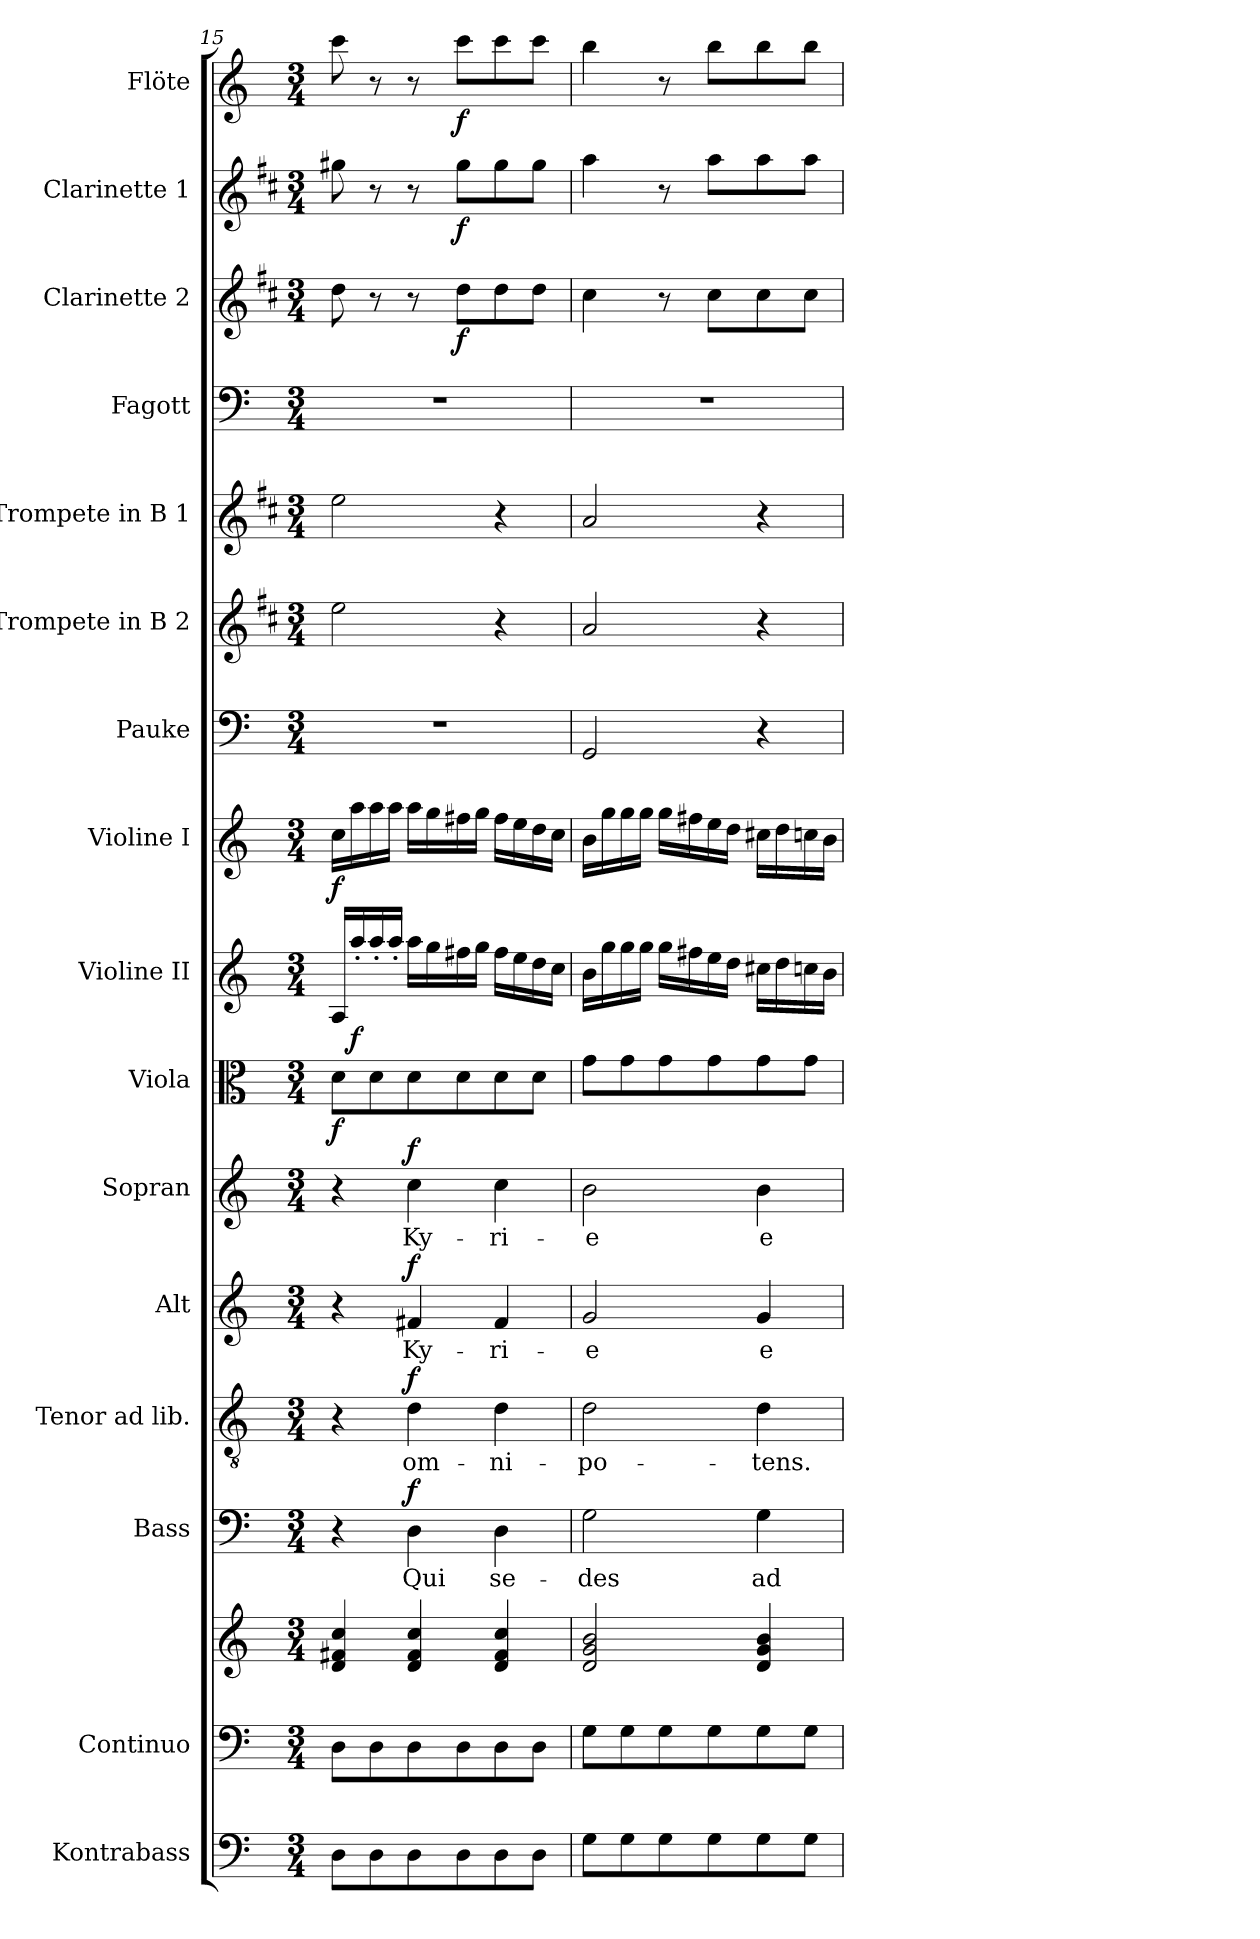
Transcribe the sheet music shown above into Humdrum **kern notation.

**kern	**kern	**kern	**kern	**text	**dynam	**kern	**text	**dynam	**kern	**text	**dynam	**kern	**text	**dynam	**kern	**dynam	**kern	**dynam	**kern	**dynam	**kern	**kern	**kern	**kern	**kern	**dynam	**kern	**dynam	**kern	**dynam
*part16	*part15	*part15	*part14	*part14	*part14	*part13	*part13	*part13	*part12	*part12	*part12	*part11	*part11	*part11	*part10	*part10	*part9	*part9	*part8	*part8	*part7	*part6	*part5	*part4	*part3	*part3	*part2	*part2	*part1	*part1
*staff17	*staff16	*staff15	*staff14	*staff14	*staff14	*staff13	*staff13	*staff13	*staff12	*staff12	*staff12	*staff11	*staff11	*staff11	*staff10	*staff10	*staff9	*staff9	*staff8	*staff8	*staff7	*staff6	*staff5	*staff4	*staff3	*staff3	*staff2	*staff2	*staff1	*staff1
*I"Kontrabass	*I"Continuo	*	*I"Bass	*	*	*I"Tenor ad lib.	*	*	*I"Alt	*	*	*I"Sopran	*	*	*I"Viola	*	*I"Violine II	*	*I"Violine I	*	*I"Pauke	*I"Trompete in B 2	*I"Trompete in B 1	*I"Fagott	*I"Clarinette 2	*	*I"Clarinette 1	*	*I"Flöte	*
*I'Kb.	*I'cont.	*	*I'B	*	*	*I'T	*	*	*I'A	*	*	*I'S	*	*	*I'Vla.	*	*I'Vl. II	*	*I'Vl. I	*	*I'Pk.	*	*	*I'Fg.	*I'Cl. 2	*	*I'Cl. 1	*	*I'Fl.	*
*clefF4	*clefF4	*clefG2	*clefF4	*	*	*clefGv2	*	*	*clefG2	*	*	*clefG2	*	*	*clefC3	*	*clefG2	*	*clefG2	*	*clefF4	*clefG2	*clefG2	*clefF4	*clefG2	*	*clefG2	*	*clefG2	*
*ITrd7c12	*	*	*	*	*	*	*	*	*	*	*	*	*	*	*	*	*	*	*	*	*	*ITrd1c2	*ITrd1c2	*	*ITrd1c2	*	*ITrd1c2	*	*	*
*k[]	*k[]	*k[]	*k[]	*	*	*k[]	*	*	*k[]	*	*	*k[]	*	*	*k[]	*	*k[]	*	*k[]	*	*k[]	*k[]	*k[]	*k[]	*k[]	*	*k[]	*	*k[]	*
*C:	*C:	*C:	*C:	*	*	*C:	*	*	*C:	*	*	*C:	*	*	*C:	*	*C:	*	*C:	*	*C:	*C:	*C:	*C:	*C:	*	*C:	*	*C:	*
*M3/4	*M3/4	*M3/4	*M3/4	*	*	*M3/4	*	*	*M3/4	*	*	*M3/4	*	*	*M3/4	*	*M3/4	*	*M3/4	*	*M3/4	*M3/4	*M3/4	*M3/4	*M3/4	*	*M3/4	*	*M3/4	*
=15	=15	=15	=15	=15	=15	=15	=15	=15	=15	=15	=15	=15	=15	=15	=15	=15	=15	=15	=15	=15	=15	=15	=15	=15	=15	=15	=15	=15	=15	=15
!	!	!	!	!	!	!	!	!	!	!	!	!	!	!	!	!LO:DY:b	!	!	!	!LO:DY:b	!	!	!	!	!	!	!	!	!	!
8DD\L	8D\L	4d/ 4f#X/ 4cc/	4r	.	.	4r	.	.	4r	.	.	4r	.	.	8d\L	f	16A/LL	.	16cc\LL	f	2.r	2dd\	2dd\	2.r	8cc\	.	8ff#X\	.	8ccc\	.
!	!	!	!	!	!	!	!	!	!	!	!	!	!	!	!	!	!	!LO:DY:b	!	!	!	!	!	!	!	!	!	!	!	!
.	.	.	.	.	.	.	.	.	.	.	.	.	.	.	.	.	16aa'</	f	16aa\	.	.	.	.	.	.	.	.	.	.	.
8DD\	8D\	.	.	.	.	.	.	.	.	.	.	.	.	.	8d\	.	16aa'</	.	16aa\	.	.	.	.	.	8r	.	8r	.	8r	.
.	.	.	.	.	.	.	.	.	.	.	.	.	.	.	.	.	16aa'</JJ	.	16aa\JJ	.	.	.	.	.	.	.	.	.	.	.
!	!	!	!	!LO:LY:b	!LO:DY:a	!	!LO:LY:b	!LO:DY:a	!	!LO:LY:b	!LO:DY:a	!	!LO:LY:b	!LO:DY:a	!	!	!	!	!	!	!	!	!	!	!	!	!	!	!	!
8DD\	8D\	4d/ 4f#/ 4cc/	4D\	Qui	f	4d\	om-	f	4f#X/	Ky-	f	4cc\	Ky-	f	8d\	.	16aa\LL	.	16aa\LL	.	.	.	.	.	8r	.	8r	.	8r	.
.	.	.	.	.	.	.	.	.	.	.	.	.	.	.	.	.	16gg\	.	16gg\	.	.	.	.	.	.	.	.	.	.	.
!	!	!	!	!	!	!	!	!	!	!	!	!	!	!	!	!	!	!	!	!	!	!	!	!	!	!LO:DY:b	!	!LO:DY:b	!	!LO:DY:b
8DD\	8D\	.	.	.	.	.	.	.	.	.	.	.	.	.	8d\	.	16ff#X\	.	16ff#X\	.	.	.	.	.	8cc\L	f	8ff#\L	f	8ccc\L	f
.	.	.	.	.	.	.	.	.	.	.	.	.	.	.	.	.	16gg\JJ	.	16gg\JJ	.	.	.	.	.	.	.	.	.	.	.
!	!	!	!	!LO:LY:b	!	!	!LO:LY:b	!	!	!LO:LY:b	!	!	!LO:LY:b	!	!	!	!	!	!	!	!	!	!	!	!	!	!	!	!	!
8DD\	8D\	4d/ 4f#/ 4cc/	4D\	se-	.	4d\	-ni-	.	4f#/	-ri-	.	4cc\	-ri-	.	8d\	.	16ff#\LL	.	16ff#\LL	.	.	4r	4r	.	8cc\	.	8ff#\	.	8ccc\	.
.	.	.	.	.	.	.	.	.	.	.	.	.	.	.	.	.	16ee\	.	16ee\	.	.	.	.	.	.	.	.	.	.	.
8DD\J	8D\J	.	.	.	.	.	.	.	.	.	.	.	.	.	8d\J	.	16dd\	.	16dd\	.	.	.	.	.	8cc\J	.	8ff#\J	.	8ccc\J	.
.	.	.	.	.	.	.	.	.	.	.	.	.	.	.	.	.	16cc\JJ	.	16cc\JJ	.	.	.	.	.	.	.	.	.	.	.
=16	=16	=16	=16	=16	=16	=16	=16	=16	=16	=16	=16	=16	=16	=16	=16	=16	=16	=16	=16	=16	=16	=16	=16	=16	=16	=16	=16	=16	=16	=16
!	!	!	!	!LO:LY:b	!	!	!LO:LY:b	!	!	!LO:LY:b	!	!	!LO:LY:b	!	!	!	!	!	!	!	!	!	!	!	!	!	!	!	!	!
8GG\L	8G\L	2d/ 2g/ 2b/	2G\	-des	.	2d\	-po-	.	2g/	-e	.	2b\	-e	.	8g\L	.	16b\LL	.	16b\LL	.	2GG/	2g/	2g/	2.r	4b\	.	4gg\	.	4bb\	.
.	.	.	.	.	.	.	.	.	.	.	.	.	.	.	.	.	16gg\	.	16gg\	.	.	.	.	.	.	.	.	.	.	.
8GG\	8G\	.	.	.	.	.	.	.	.	.	.	.	.	.	8g\	.	16gg\	.	16gg\	.	.	.	.	.	.	.	.	.	.	.
.	.	.	.	.	.	.	.	.	.	.	.	.	.	.	.	.	16gg\JJ	.	16gg\JJ	.	.	.	.	.	.	.	.	.	.	.
8GG\	8G\	.	.	.	.	.	.	.	.	.	.	.	.	.	8g\	.	16gg\LL	.	16gg\LL	.	.	.	.	.	8r	.	8r	.	8r	.
.	.	.	.	.	.	.	.	.	.	.	.	.	.	.	.	.	16ff#X\	.	16ff#X\	.	.	.	.	.	.	.	.	.	.	.
8GG\	8G\	.	.	.	.	.	.	.	.	.	.	.	.	.	8g\	.	16ee\	.	16ee\	.	.	.	.	.	8b\L	.	8gg\L	.	8bb\L	.
.	.	.	.	.	.	.	.	.	.	.	.	.	.	.	.	.	16dd\JJ	.	16dd\JJ	.	.	.	.	.	.	.	.	.	.	.
!	!	!	!	!LO:LY:b	!	!	!LO:LY:b	!	!	!LO:LY:b	!	!	!LO:LY:b	!	!	!	!	!	!	!	!	!	!	!	!	!	!	!	!	!
8GG\	8G\	4d/ 4g/ 4b/	4G\	ad	.	4d\	-tens.	.	4g/	e-	.	4b\	e-	.	8g\	.	16cc#X\LL	.	16cc#X\LL	.	4r	4r	4r	.	8b\	.	8gg\	.	8bb\	.
.	.	.	.	.	.	.	.	.	.	.	.	.	.	.	.	.	16dd\	.	16dd\	.	.	.	.	.	.	.	.	.	.	.
8GG\J	8G\J	.	.	.	.	.	.	.	.	.	.	.	.	.	8g\J	.	16ccn\	.	16ccn\	.	.	.	.	.	8b\J	.	8gg\J	.	8bb\J	.
.	.	.	.	.	.	.	.	.	.	.	.	.	.	.	.	.	16b\JJ	.	16b\JJ	.	.	.	.	.	.	.	.	.	.	.
=	=	=	=	=	=	=	=	=	=	=	=	=	=	=	=	=	=	=	=	=	=	=	=	=	=	=	=	=	=	=
*-	*-	*-	*-	*-	*-	*-	*-	*-	*-	*-	*-	*-	*-	*-	*-	*-	*-	*-	*-	*-	*-	*-	*-	*-	*-	*-	*-	*-	*-	*-
